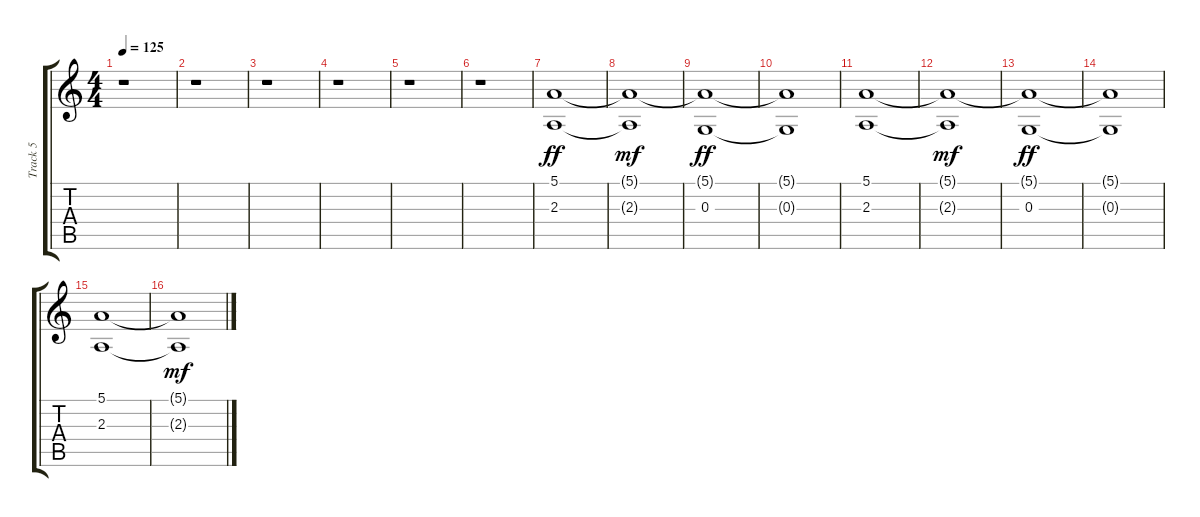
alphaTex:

\track ("Track 5" "Track 5") {instrument synthstrings1}
\staff {score tabs}
\tuning (E4 B3 G3 D3 A2 E2) {hide}
\ts (4 4)
\tempo 125
\clef g2
\ks c
r.1{dy ff} |
r.1 |
r.1 |
r.1 |
r.1 |
r.1 |
(5.1 2.3).1 |
(5.1{t} 2.3{t}).1{dy mf} |
(5.1{t} 0.3).1{dy ff} |
(5.1{t} 0.3{t}).1 |
(5.1 2.3).1 |
(5.1{t} 2.3{t}).1{dy mf} |
(5.1{t} 0.3).1{dy ff} |
(5.1{t} 0.3{t}).1 |
(5.1 2.3).1 |
(5.1{t} 2.3{t}).1{dy mf}
